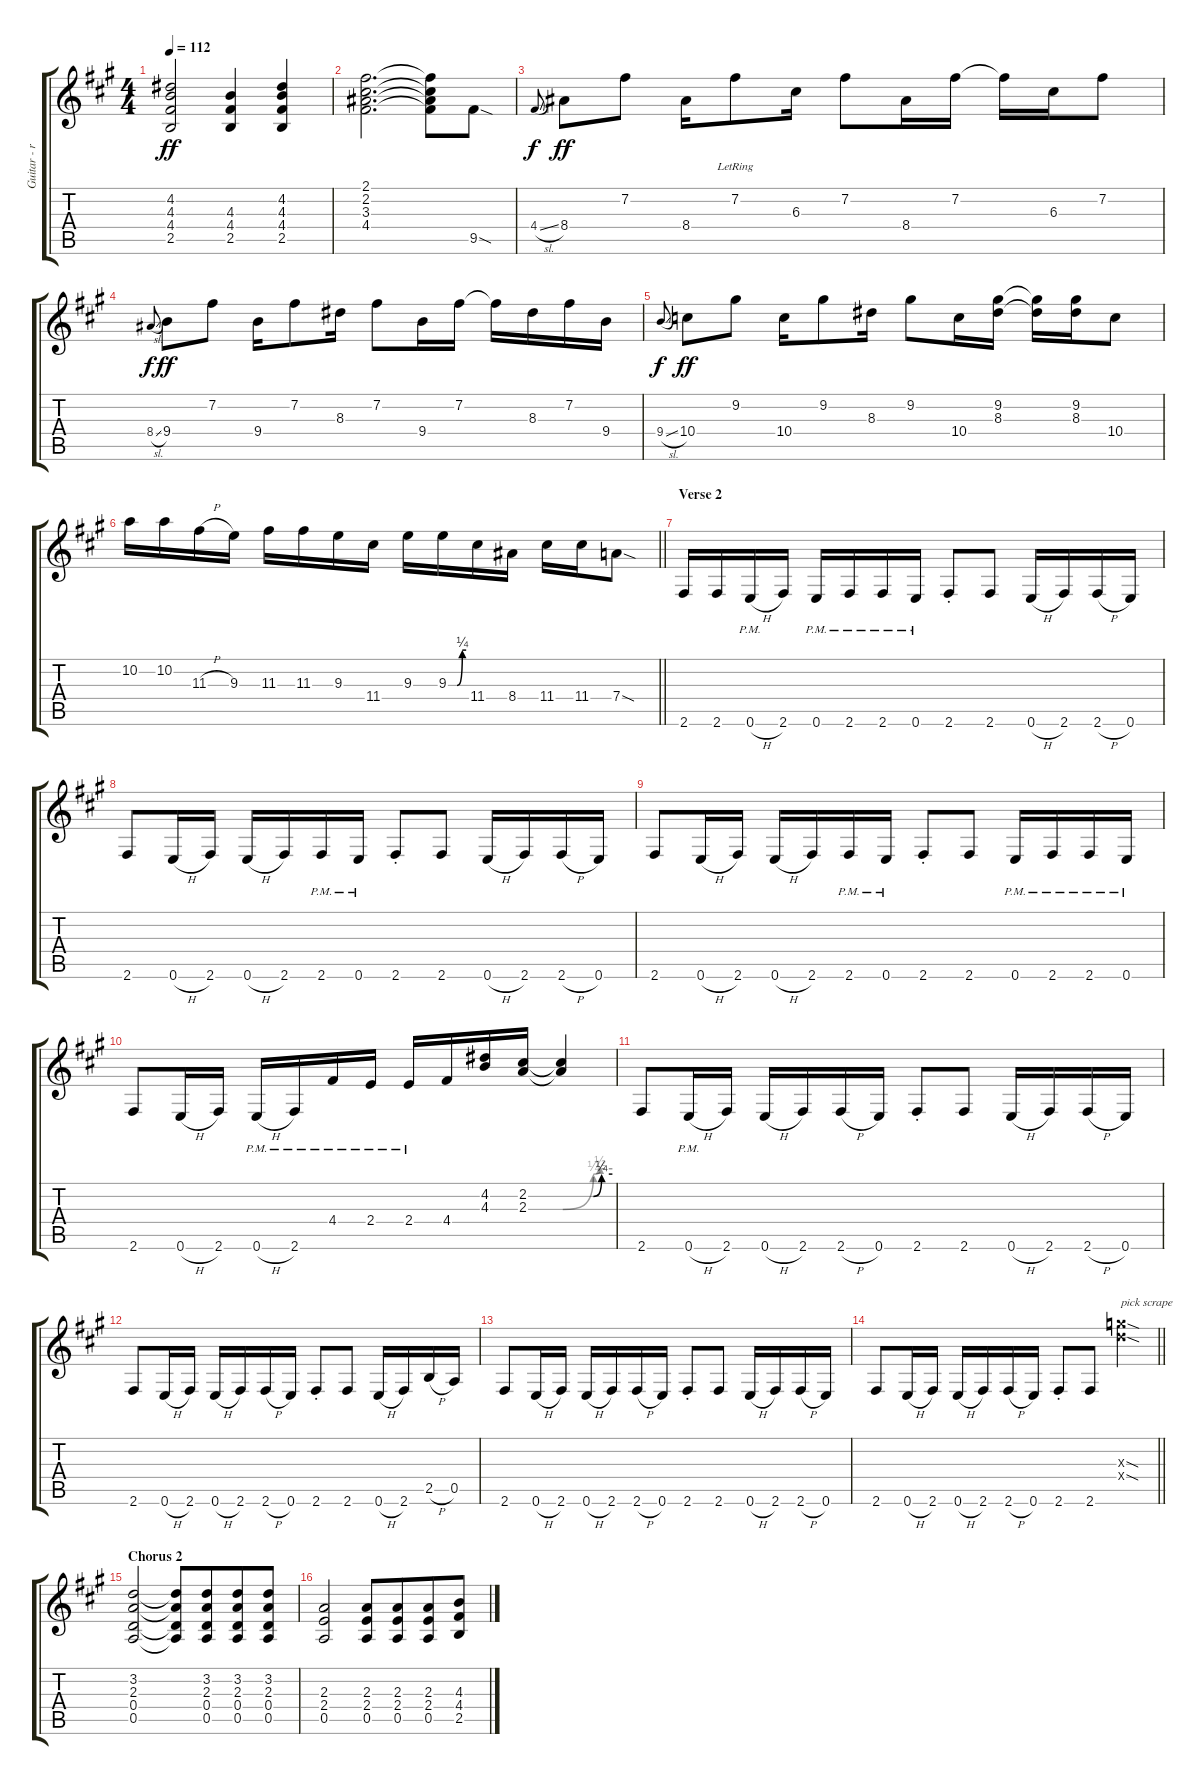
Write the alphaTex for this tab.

\track ("Guitar - rhythm right - Slash" "Guitar - r") {instrument distortionguitar}
\staff {score tabs}
\tuning (E4 B3 G3 D3 A2 E2) {hide}
\ts (4 4)
\tempo 112
\clef g2
\ks f#minor
(4.2{t} 4.3{t} 4.4{t} 2.5{t}).2{dy ff} (4.3 4.4 2.5).4 (4.2 4.3 4.4 2.5).4 |
(2.1 2.2 3.3 4.4).2{d} (2.1{t} 2.2{t} 3.3{t} 4.4{t}).8 9.5{sod}.8 |
4.4{sl}.8{gr onbeat dy f} 8.4.8{dy ff volume 7} 7.2.8 8.4.16 7.2{lr}.8 6.3.16 7.2.8 8.4.16 7.2.16 7.2{t}.16 6.3.16 7.2.8 |
8.4{sl}.8{gr onbeat dy f} 9.4.8{dy ff} 7.2.8 9.4.16 7.2.8 8.3.16 7.2.8 9.4.16 7.2.16 7.2{t}.16 8.3.16 7.2.16 9.4.16 |
9.4{sl}.8{gr onbeat dy f} 10.4.8{dy ff} 9.2.8 10.4.16 9.2.8 8.3.16 9.2.8 10.4.16 (9.2 8.3).16 (9.2{t} 8.3{t}).16 (9.2 8.3).16 10.4.8 |
\barLineRight lightlight
10.2.16 10.2.16 11.3{h}.16 9.3.16 11.3.16 11.3.16 9.3.16 11.4.16 9.3.16 9.3{be (custom 0 0 29 0 47 1 60 1)}.16 11.4.16 8.4.16 11.4.16 11.4.16 7.4{sod}.8 |
\section ("" "Verse 2")
2.6.16{volume 5} 2.6.16 0.6{h pm}.16 2.6.16 0.6{pm}.16 2.6{pm}.16 2.6{pm}.16 0.6{pm}.16 2.6{st}.8 2.6.8 0.6{h}.16 2.6.16 2.6{h}.16 0.6.16 |
2.6.8 0.6{h}.16 2.6.16 0.6{h}.16 2.6.16 2.6{pm}.16 0.6{pm}.16 2.6{st}.8 2.6.8 0.6{h}.16 2.6.16 2.6{h}.16 0.6.16 |
2.6.8 0.6{h}.16 2.6.16 0.6{h}.16 2.6.16 2.6{pm}.16 0.6{pm}.16 2.6{st}.8 2.6.8 0.6{pm}.16 2.6{pm}.16 2.6{pm}.16 0.6{pm}.16 |
2.6.8 0.6{h}.16 2.6.16 0.6{h pm}.16 2.6{pm}.16 4.4{pm}.16{volume 7} 2.4{pm}.16 2.4{pm}.16 4.4.16 (4.2 4.3).16{volume 5} (2.2 2.3).16 (2.2{be (custom 0 0 37 0 47 1 60 1) t} 2.3{be (custom 0 0 37 1 45 2 60 2) t}).4{beam Up} |
2.6.8 0.6{h pm}.16 2.6.16 0.6{h}.16 2.6.16 2.6{h}.16 0.6.16 2.6{st}.8 2.6.8 0.6{h}.16 2.6.16 2.6{h}.16 0.6.16 |
2.6.8 0.6{h}.16 2.6.16 0.6{h}.16 2.6.16 2.6{h}.16 0.6.16 2.6{st}.8 2.6.8 0.6{h}.16 2.6.16 2.5{h}.16 0.5.16 |
2.6.8 0.6{h}.16 2.6.16 0.6{h}.16 2.6.16 2.6{h}.16 0.6.16 2.6{st}.8 2.6.8 0.6{h}.16 2.6.16 2.6{h}.16 0.6.16 |
\barLineRight lightlight
2.6.8 0.6{h}.16 2.6.16 0.6{h}.16 2.6.16 2.6{h}.16 0.6.16 2.6{st}.8 2.6.8 (12.3{sod x} 12.4{sod x}).4{txt "pick scrape"} |
\section ("" "Chorus 2")
(3.2 2.3 0.4 0.5).2 (3.2{t} 2.3{t} 0.4{t} 0.5{t}).8 (3.2 2.3 0.4 0.5).8{beam merge} (3.2 2.3 0.4 0.5).8 (3.2 2.3 0.4 0.5).8 |
(2.3 2.4 0.5).2 (2.3 2.4 0.5).8 (2.3 2.4 0.5).8{beam merge} (2.3 2.4 0.5).8 (4.3 4.4 2.5).8
